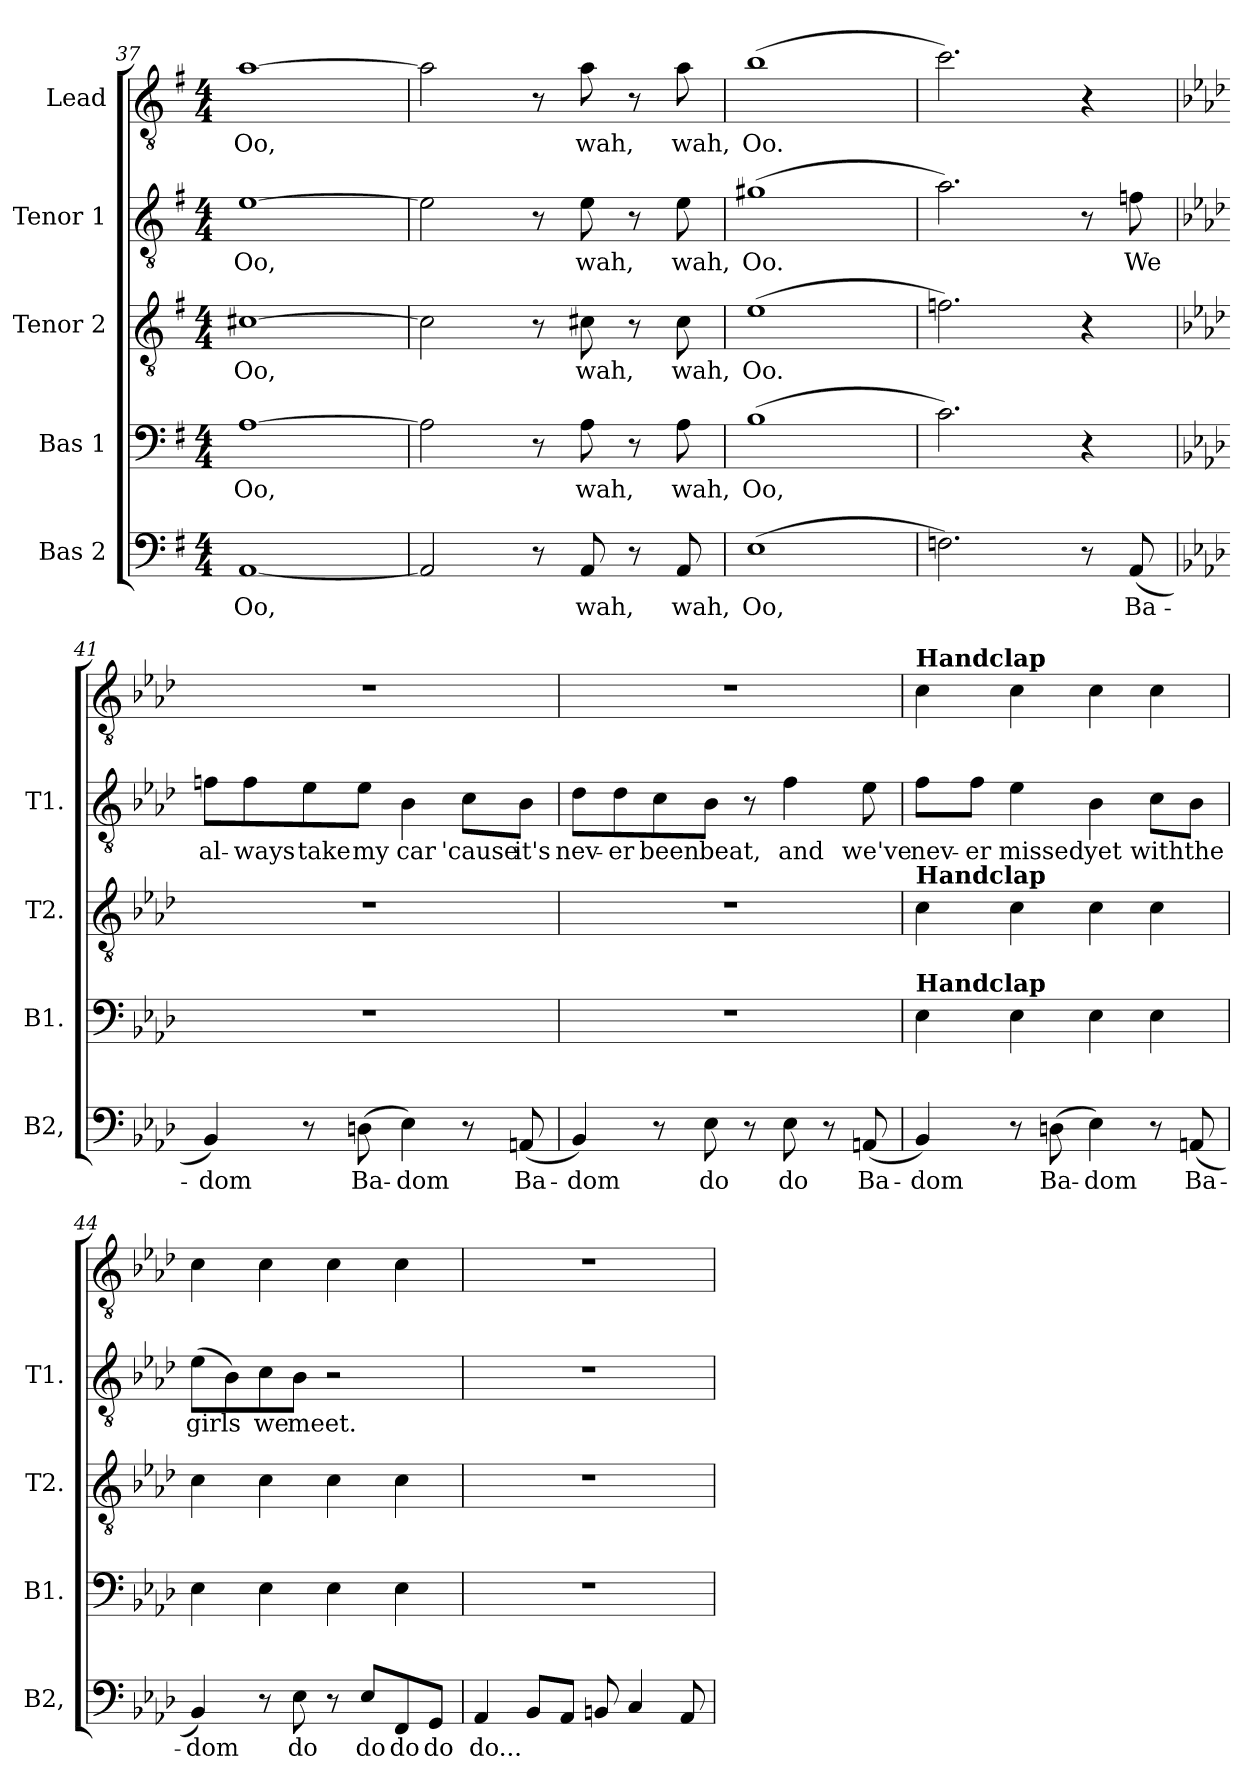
**kern	**text	**kern	**text	**kern	**text	**kern	**text	**kern	**text
*part5	*part5	*part4	*part4	*part3	*part3	*part2	*part2	*part1	*part1
*staff5	*staff5	*staff4	*staff4	*staff3	*staff3	*staff2	*staff2	*staff1	*staff1
*I"Bas 2	*	*I"Bas 1	*	*I"Tenor 2	*	*I"Tenor 1	*	*I"Lead	*
*I'B2,	*	*I'B1.	*	*I'T2.	*	*I'T1.	*	*	*
*clefF4	*	*clefF4	*	*clefGv2	*	*clefGv2	*	*clefGv2	*
*k[f#]	*	*k[f#]	*	*k[f#]	*	*k[f#]	*	*k[f#]	*
*M4/4	*	*M4/4	*	*M4/4	*	*M4/4	*	*M4/4	*
=37	=37	=37	=37	=37	=37	=37	=37	=37	=37
!	!LO:LY:b	!	!LO:LY:b	!	!LO:LY:b	!	!LO:LY:b	!	!LO:LY:b
[1AA	Oo,	[1A	Oo,	[1c#X	Oo,	[1e	Oo,	[1a	Oo,
=38	=38	=38	=38	=38	=38	=38	=38	=38	=38
2AA/]	.	2A\]	.	2c#\]	.	2e\]	.	2a\]	.
8r	.	8r	.	8r	.	8r	.	8r	.
!	!LO:LY:b	!	!LO:LY:b	!	!LO:LY:b	!	!LO:LY:b	!	!LO:LY:b
8AA/	wah,	8A\	wah,	8c#X\	wah,	8e\	wah,	8a\	wah,
8r	.	8r	.	8r	.	8r	.	8r	.
!	!LO:LY:b	!	!LO:LY:b	!	!LO:LY:b	!	!LO:LY:b	!	!LO:LY:b
8AA/	wah,	8A\	wah,	8c#\	wah,	8e\	wah,	8a\	wah,
=39	=39	=39	=39	=39	=39	=39	=39	=39	=39
!	!LO:LY:b	!	!LO:LY:b	!	!LO:LY:b	!	!LO:LY:b	!	!LO:LY:b
(1E	Oo,	(1B	Oo,	(1e	Oo.	(1g#X	Oo.	(1b	Oo.
!!LO:PB:g=z
=40	=40	=40	=40	=40	=40	=40	=40	=40	=40
2.Fn\)	.	2.c\)	.	2.fn\)	.	2.a\)	.	2.cc\)	.
8r	.	4r	.	4r	.	8r	.	4r	.
!	!LO:LY:b	!	!	!	!	!	!LO:LY:b	!	!
(8AA/	Ba-	.	.	.	.	8fn\	We	.	.
=41	=41	=41	=41	=41	=41	=41	=41	=41	=41
*k[b-e-a-d-]	*	*k[b-e-a-d-]	*	*k[b-e-a-d-]	*	*k[b-e-a-d-]	*	*k[b-e-a-d-]	*
!	!LO:LY:b	!	!	!	!	!	!LO:LY:b	!	!
4BB-/)	-dom	1r	.	1r	.	8fn\L	al-	1r	.
!	!	!	!	!	!	!	!LO:LY:b	!	!
.	.	.	.	.	.	8f\	-ways	.	.
!	!	!	!	!	!	!	!LO:LY:b	!	!
8r	.	.	.	.	.	8e-\	take	.	.
!	!LO:LY:b	!	!	!	!	!	!LO:LY:b	!	!
(8Dn\	Ba-	.	.	.	.	8e-\J	my	.	.
!	!LO:LY:b	!	!	!	!	!	!LO:LY:b	!	!
4E-\)	-dom	.	.	.	.	4B-\	car	.	.
!	!	!	!	!	!	!	!LO:LY:b	!	!
8r	.	.	.	.	.	8c\L	'cause	.	.
!	!LO:LY:b	!	!	!	!	!	!LO:LY:b	!	!
(8AAn/	Ba-	.	.	.	.	8B-\J	it's	.	.
=42	=42	=42	=42	=42	=42	=42	=42	=42	=42
!	!LO:LY:b	!	!	!	!	!	!LO:LY:b	!	!
4BB-/)	-dom	1r	.	1r	.	8d-\L	nev-	1r	.
!	!	!	!	!	!	!	!LO:LY:b	!	!
.	.	.	.	.	.	8d-\	-er	.	.
!	!	!	!	!	!	!	!LO:LY:b	!	!
8r	.	.	.	.	.	8c\	been	.	.
!	!LO:LY:b	!	!	!	!	!	!LO:LY:b	!	!
8E-\	do	.	.	.	.	8B-\J	beat,	.	.
8r	.	.	.	.	.	8r	.	.	.
!	!LO:LY:b	!	!	!	!	!	!LO:LY:b	!	!
8E-\	do	.	.	.	.	4f\	and	.	.
8r	.	.	.	.	.	.	.	.	.
!	!LO:LY:b	!	!	!	!	!	!LO:LY:b	!	!
(8AAn/	Ba-	.	.	.	.	8e-\	we've	.	.
!!LO:LB:g=z
=43	=43	=43	=43	=43	=43	=43	=43	=43	=43
!	!	!	!	!	!	!	!	!LO:TX:a:B:t=Handclap	!
!	!	!	!	!LO:TX:a:B:t=Handclap	!	!	!	!	!
!	!	!LO:TX:a:B:t=Handclap	!	!	!	!	!	!	!
!	!LO:LY:b	!	!	!	!	!	!LO:LY:b	!	!
4BB-/)	-dom	4E-\	.	4c\	.	8f\L	nev-	4c\	.
!	!	!	!	!	!	!	!LO:LY:b	!	!
.	.	.	.	.	.	8f\J	-er	.	.
!	!	!	!	!	!	!	!LO:LY:b	!	!
8r	.	4E-\	.	4c\	.	4e-\	missed	4c\	.
!	!LO:LY:b	!	!	!	!	!	!	!	!
(8Dn\	Ba-	.	.	.	.	.	.	.	.
!	!LO:LY:b	!	!	!	!	!	!LO:LY:b	!	!
4E-\)	-dom	4E-\	.	4c\	.	4B-\	yet	4c\	.
!	!	!	!	!	!	!	!LO:LY:b	!	!
8r	.	4E-\	.	4c\	.	8c\L	with	4c\	.
!	!LO:LY:b	!	!	!	!	!	!LO:LY:b	!	!
(8AAn/	Ba-	.	.	.	.	8B-\J	the	.	.
=44	=44	=44	=44	=44	=44	=44	=44	=44	=44
!	!LO:LY:b	!	!	!	!	!	!LO:LY:b	!	!
4BB-/)	-dom	4E-\	.	4c\	.	(8e-\L	girls	4c\	.
.	.	.	.	.	.	8B-\)	.	.	.
!	!	!	!	!	!	!	!LO:LY:b	!	!
8r	.	4E-\	.	4c\	.	8c\	we	4c\	.
!	!LO:LY:b	!	!	!	!	!	!LO:LY:b	!	!
8E-\	do	.	.	.	.	8B-\J	meet.	.	.
8r	.	4E-\	.	4c\	.	2r	.	4c\	.
!	!LO:LY:b	!	!	!	!	!	!	!	!
8E-/L	do	.	.	.	.	.	.	.	.
!	!LO:LY:b	!	!	!	!	!	!	!	!
8FF/	do	4E-\	.	4c\	.	.	.	4c\	.
!	!LO:LY:b	!	!	!	!	!	!	!	!
8GG/J	do	.	.	.	.	.	.	.	.
=45	=45	=45	=45	=45	=45	=45	=45	=45	=45
!	!LO:LY:b	!	!	!	!	!	!	!	!
4AA-/	do...	1r	.	1r	.	1r	.	1r	.
8BB-/L	.	.	.	.	.	.	.	.	.
8AA-/J	.	.	.	.	.	.	.	.	.
8BBn/	.	.	.	.	.	.	.	.	.
4C/	.	.	.	.	.	.	.	.	.
8AA-/	.	.	.	.	.	.	.	.	.
=	=	=	=	=	=	=	=	=	=
*-	*-	*-	*-	*-	*-	*-	*-	*-	*-
